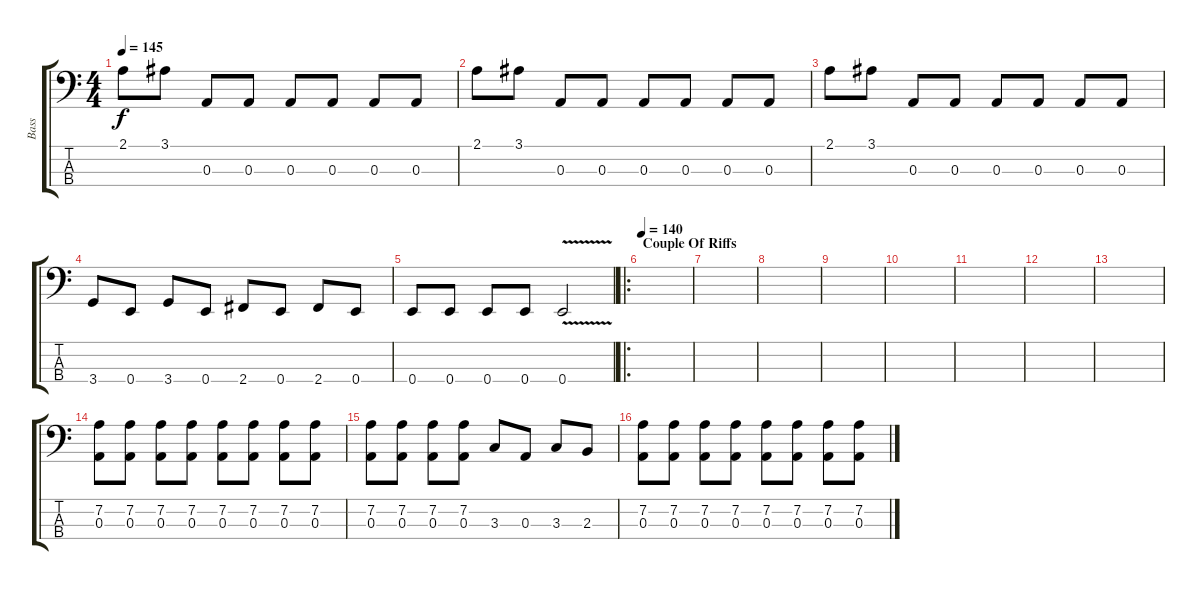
\track ("Bass" "Bass") {instrument electricbassfinger}
\staff {score tabs}
\tuning (G2 D2 A1 E1) {hide}
\ts (4 4)
\tempo 145
\clef f4
\ks c
2.1.8{dy f} 3.1.8 0.3.8 0.3.8 0.3.8 0.3.8 0.3.8 0.3.8 |
2.1.8 3.1.8 0.3.8 0.3.8 0.3.8 0.3.8 0.3.8 0.3.8 |
2.1.8 3.1.8 0.3.8 0.3.8 0.3.8 0.3.8 0.3.8 0.3.8 |
3.4.8 0.4.8 3.4.8 0.4.8 2.4.8 0.4.8 2.4.8 0.4.8 |
0.4.8 0.4.8 0.4.8 0.4.8 0.4{v}.2 |
\ro
\section ("" "Couple Of Riffs")
\tempo 140
|
|
|
|
|
|
|
|
(7.2 0.3).8 (7.2 0.3).8 (7.2 0.3).8 (7.2 0.3).8 (7.2 0.3).8 (7.2 0.3).8 (7.2 0.3).8 (7.2 0.3).8 |
(7.2 0.3).8 (7.2 0.3).8 (7.2 0.3).8 (7.2 0.3).8 3.3.8 0.3.8 3.3.8 2.3.8 |
(7.2 0.3).8 (7.2 0.3).8 (7.2 0.3).8 (7.2 0.3).8 (7.2 0.3).8 (7.2 0.3).8 (7.2 0.3).8 (7.2 0.3).8
